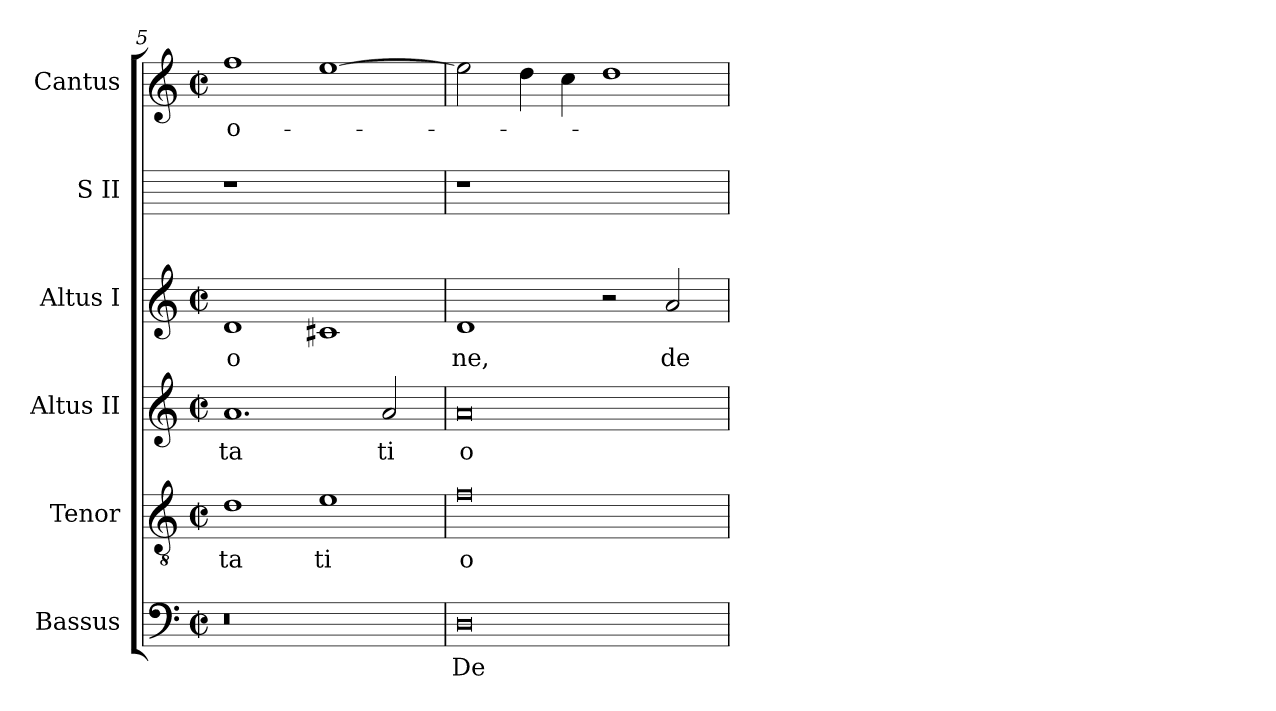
**kern	**text	**kern	**text	**kern	**text	**kern	**text	**kern	**kern	**text
*part6	*part6	*part5	*part5	*part4	*part4	*part3	*part3	*part2	*part1	*part1
*staff6	*staff6	*staff5	*staff5	*staff4	*staff4	*staff3	*staff3	*staff2	*staff1	*staff1
*I"Bassus	*	*I"Tenor	*	*I"Altus II	*	*I"Altus I	*	*I"S II	*I"Cantus	*
*I'B	*	*I'T	*	*I'A II	*	*I'A I	*	*	*	*
*clefF4	*	*clefGv2	*	*clefG2	*	*clefG2	*	*	*clefG2	*
*M2/2	*	*M2/2	*	*M2/2	*	*M2/2	*	*	*M2/2	*
*met(c|)	*	*met(c|)	*	*met(c|)	*	*met(c|)	*	*	*met(c|)	*
=5	=5	=5	=5	=5	=5	=5	=5	=5	=5	=5
!	!	!	!LO:LY:b:cj	!	!LO:LY:b:cj	!	!LO:LY:b:rj	!	!	!LO:LY:b:rj
0r	.	1d	ta	1.a	ta	1d	o	1r	1ff	-o-
!	!	!	!LO:LY:b:cj	!	!	!	!	!	!	!
.	.	1e	ti	.	.	1c#X	.	1ryy	[>1ee	.
!	!	!	!	!	!LO:LY:b:cj	!	!	!	!	!
.	.	.	.	2a/	ti	.	.	.	.	.
=6	=6	=6	=6	=6	=6	=6	=6	=6	=6	=6
!	!LO:LY:b:cj	!	!LO:LY:b:cj	!	!LO:LY:b:cj	!	!LO:LY:b:cj	!	!	!
0D	De	0f	o	0a	o	1d	ne,	1r	2ee\]	.
.	.	.	.	.	.	.	.	.	4dd\	.
.	.	.	.	.	.	.	.	.	4cc\	.
.	.	.	.	.	.	2r	.	1ryy	1dd	.
!	!	!	!	!	!	!	!LO:LY:b:cj	!	!	!
.	.	.	.	.	.	2a/	de	.	.	.
=	=	=	=	=	=	=	=	=	=	=
*-	*-	*-	*-	*-	*-	*-	*-	*-	*-	*-
